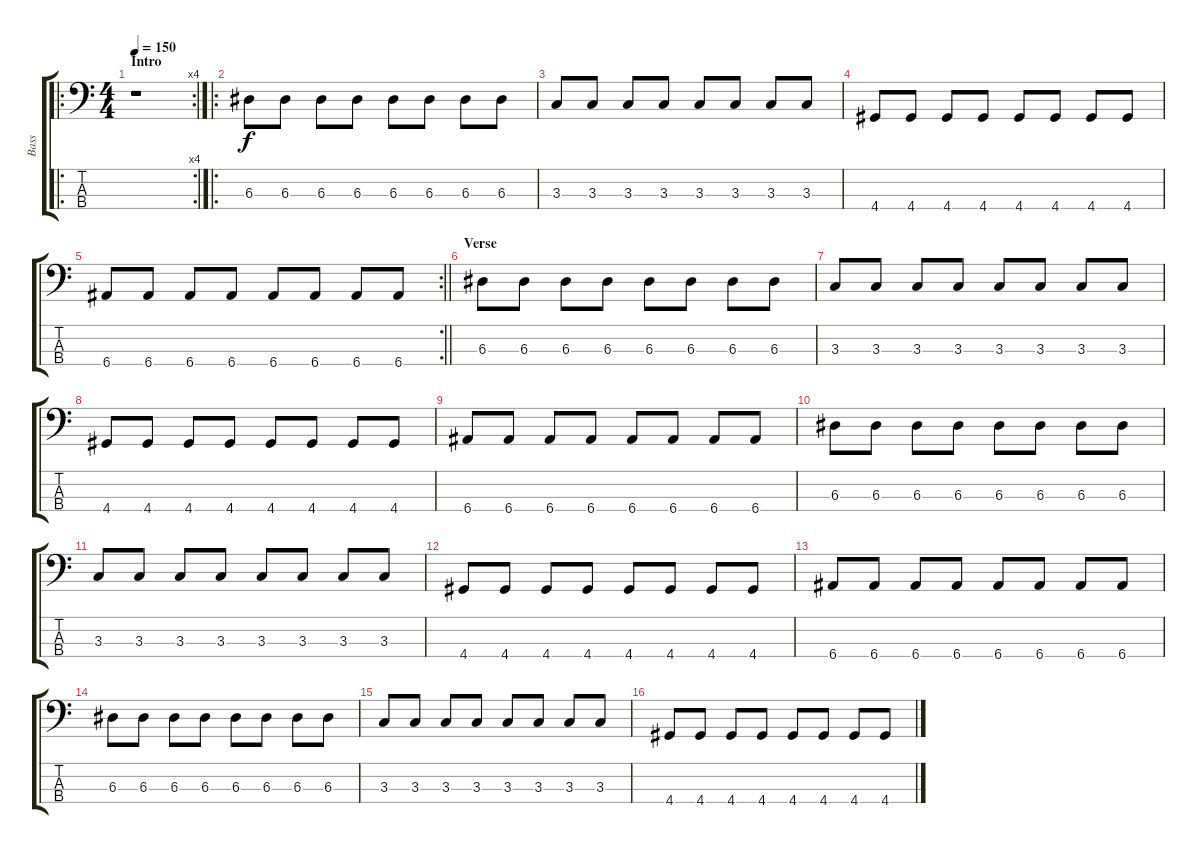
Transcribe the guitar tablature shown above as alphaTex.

\track ("Bass" "Bass") {instrument electricbasspick}
\staff {score tabs}
\tuning (G2 D2 A1 E1) {hide}
\ro
\rc 4
\ts (4 4)
\section ("" "Intro")
\tempo 150
\clef f4
\ks c
r.1{dy f instrument electricbasspick} |
\ro
6.3.8 6.3.8 6.3.8 6.3.8 6.3.8 6.3.8 6.3.8 6.3.8 |
3.3.8 3.3.8 3.3.8 3.3.8 3.3.8 3.3.8 3.3.8 3.3.8 |
4.4.8 4.4.8 4.4.8 4.4.8 4.4.8 4.4.8 4.4.8 4.4.8 |
\rc 2
\barLineRight lightlight
6.4.8 6.4.8 6.4.8 6.4.8 6.4.8 6.4.8 6.4.8 6.4.8 |
\section ("" "Verse")
6.3.8 6.3.8 6.3.8 6.3.8 6.3.8 6.3.8 6.3.8 6.3.8 |
3.3.8 3.3.8 3.3.8 3.3.8 3.3.8 3.3.8 3.3.8 3.3.8 |
4.4.8 4.4.8 4.4.8 4.4.8 4.4.8 4.4.8 4.4.8 4.4.8 |
6.4.8 6.4.8 6.4.8 6.4.8 6.4.8 6.4.8 6.4.8 6.4.8 |
6.3.8 6.3.8 6.3.8 6.3.8 6.3.8 6.3.8 6.3.8 6.3.8 |
3.3.8 3.3.8 3.3.8 3.3.8 3.3.8 3.3.8 3.3.8 3.3.8 |
4.4.8 4.4.8 4.4.8 4.4.8 4.4.8 4.4.8 4.4.8 4.4.8 |
6.4.8 6.4.8 6.4.8 6.4.8 6.4.8 6.4.8 6.4.8 6.4.8 |
6.3.8 6.3.8 6.3.8 6.3.8 6.3.8 6.3.8 6.3.8 6.3.8 |
3.3.8 3.3.8 3.3.8 3.3.8 3.3.8 3.3.8 3.3.8 3.3.8 |
4.4.8 4.4.8 4.4.8 4.4.8 4.4.8 4.4.8 4.4.8 4.4.8
